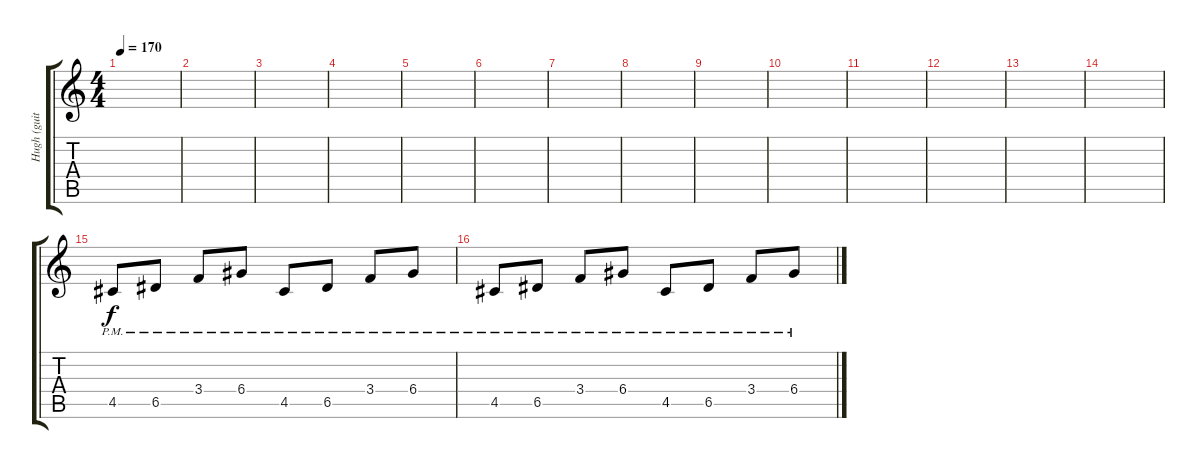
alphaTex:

\track ("Hugh (guitar)" "Hugh (guit") {instrument overdrivenguitar}
\staff {score tabs}
\tuning (E4 B3 G3 D3 A2 E2) {hide}
\ts (4 4)
\tempo 170
\clef g2
\ks c
|
|
|
|
|
|
|
|
|
|
|
|
|
|
4.5{pm}.8 6.5{pm}.8 3.4{pm}.8 6.4{pm}.8 4.5{pm}.8 6.5{pm}.8 3.4{pm}.8 6.4{pm}.8 |
4.5{pm}.8 6.5{pm}.8 3.4{pm}.8 6.4{pm}.8 4.5{pm}.8 6.5{pm}.8 3.4{pm}.8 6.4{pm}.8
